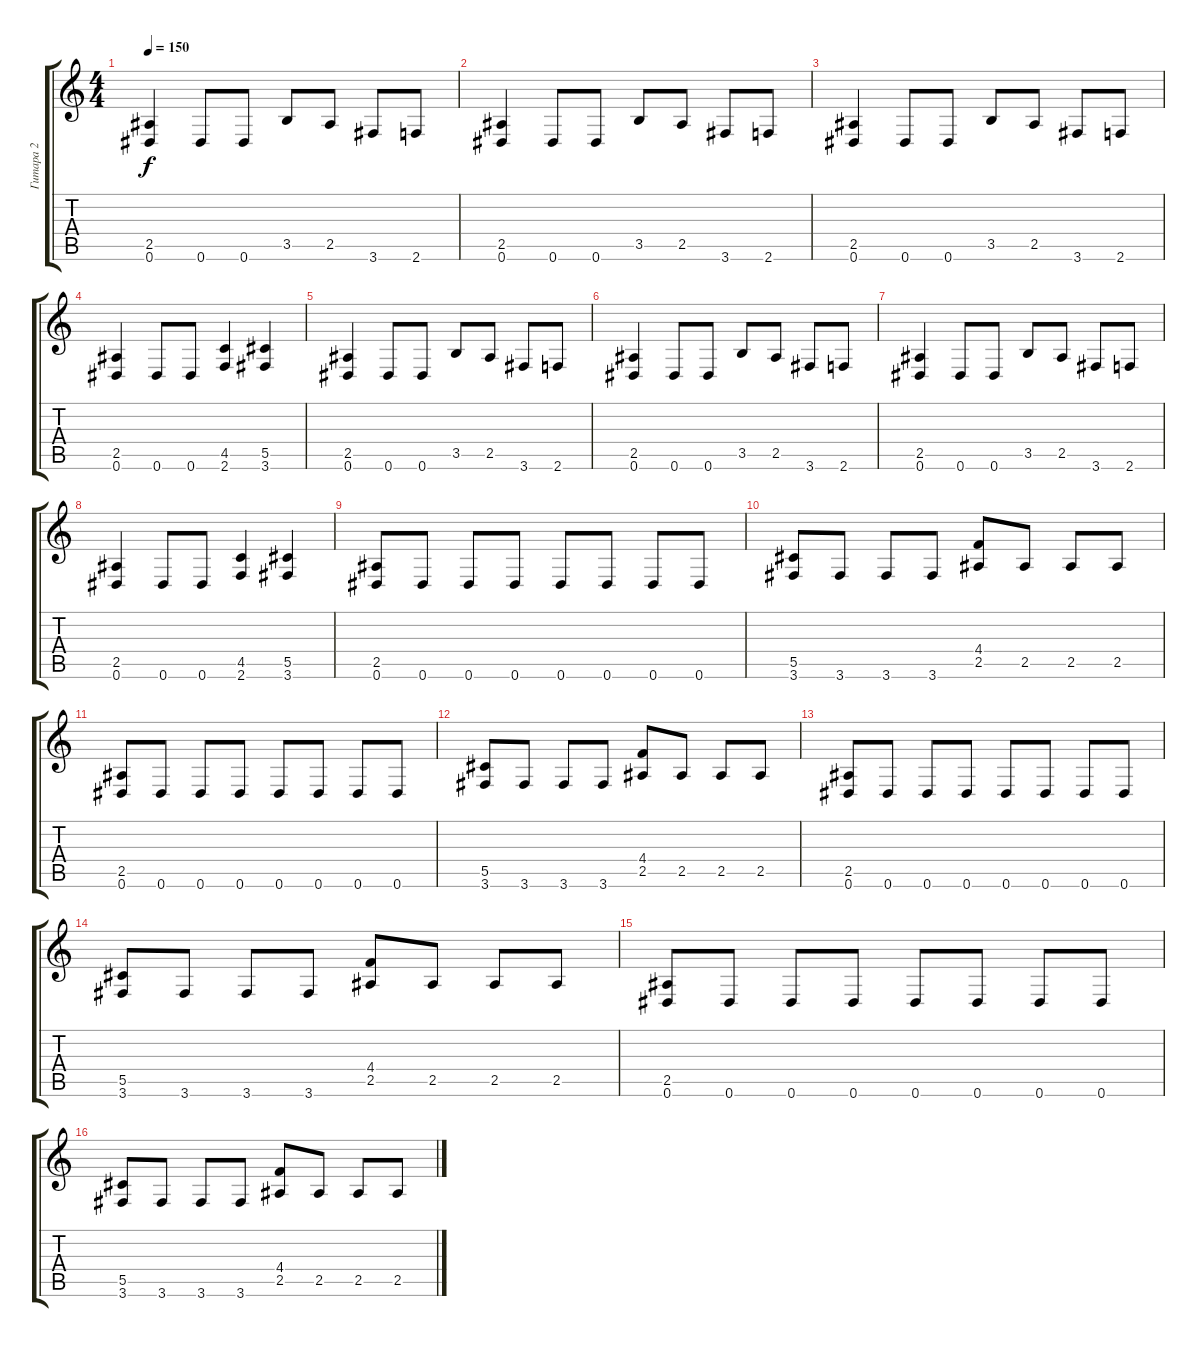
\track ("Гитара 2" "Гитара 2") {instrument distortionguitar}
\staff {score tabs}
\tuning (Eb4 Bb3 Gb3 Db3 Ab2 Eb2) {hide}
\ts (4 4)
\tempo 150
\clef g2
\ks c
(2.5 0.6).4{dy f} 0.6.8 0.6.8 3.5.8 2.5.8 3.6.8 2.6.8 |
(2.5 0.6).4 0.6.8 0.6.8 3.5.8 2.5.8 3.6.8 2.6.8 |
(2.5 0.6).4 0.6.8 0.6.8 3.5.8 2.5.8 3.6.8 2.6.8 |
(2.5 0.6).4 0.6.8 0.6.8 (4.5 2.6).4 (5.5 3.6).4 |
(2.5 0.6).4 0.6.8 0.6.8 3.5.8 2.5.8 3.6.8 2.6.8 |
(2.5 0.6).4 0.6.8 0.6.8 3.5.8 2.5.8 3.6.8 2.6.8 |
(2.5 0.6).4 0.6.8 0.6.8 3.5.8 2.5.8 3.6.8 2.6.8 |
(2.5 0.6).4 0.6.8 0.6.8 (4.5 2.6).4 (5.5 3.6).4 |
(2.5 0.6).8 0.6.8 0.6.8 0.6.8 0.6.8 0.6.8 0.6.8 0.6.8 |
(5.5 3.6).8 3.6.8 3.6.8 3.6.8 (4.4 2.5).8 2.5.8 2.5.8 2.5.8 |
(2.5 0.6).8 0.6.8 0.6.8 0.6.8 0.6.8 0.6.8 0.6.8 0.6.8 |
(5.5 3.6).8 3.6.8 3.6.8 3.6.8 (4.4 2.5).8 2.5.8 2.5.8 2.5.8 |
(2.5 0.6).8 0.6.8 0.6.8 0.6.8 0.6.8 0.6.8 0.6.8 0.6.8 |
(5.5 3.6).8 3.6.8 3.6.8 3.6.8 (4.4 2.5).8 2.5.8 2.5.8 2.5.8 |
(2.5 0.6).8 0.6.8 0.6.8 0.6.8 0.6.8 0.6.8 0.6.8 0.6.8 |
(5.5 3.6).8 3.6.8 3.6.8 3.6.8 (4.4 2.5).8 2.5.8 2.5.8 2.5.8
